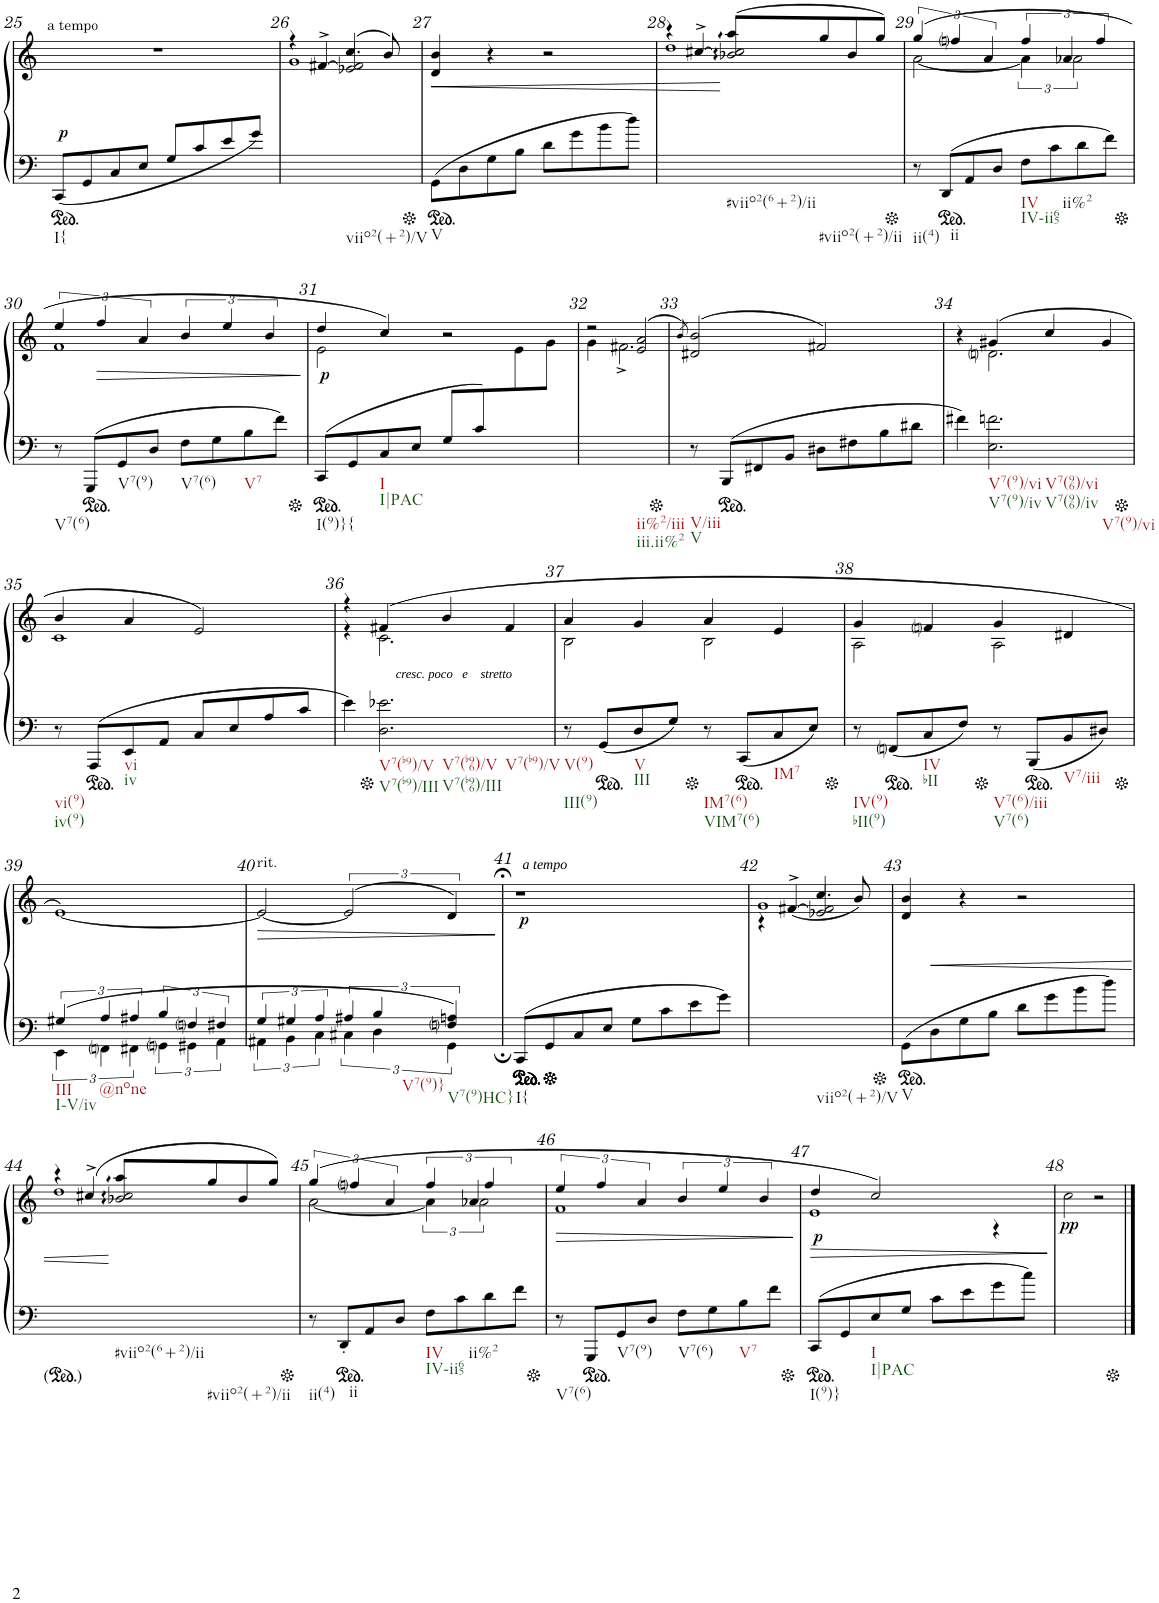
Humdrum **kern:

**kern	**kern	**dynam
*part1	*part1	*part1
*staff2	*staff1	*staff1/2
*I"Midi_1	*	*
!!LO:PB:g=z
*clefF4	*clefG2	*
*k[]	*k[]	*
*M4/4	*M4/4	*
*met(c)	*met(c)	*
=25	=25	=25
!	!LO:TX:a:t=a tempo	!
!LO:TX:b:t=I{	!	!
!	!	!LO:DY:a=2
8CC/L	1r	p
8GG/	.	.
8C/	.	.
8E/J	.	.
8G/L	.	.
8c/	.	.
8e/	.	.
8g/J	.	.
=26	=26	=26
*	*^	*
*	*	*^	*
2ryy	4r	2ryy	1g	.
.	[4f#X^/	.	.	.
!LO:TX:b:t=viio2(+2)/V	!	!	!	!
2ryy	(4.cc/	2e-X/ 2f#/]	.	.
.	8b/)	.	.	.
=27	=27	=27	=27	=27
*^	*	*	*	*
!LO:TX:b:t=V	!	!	!	!	!
!	!	!	!	!	!LO:HP:b
8GG\L	2ryy	4d/ 4b/	2ryy	2ryy	<
8D\	.	.	.	.	.
8G\	.	4r	.	.	.
8B\J	.	.	.	.	.
8d\L	2ryy	2r	2ryy	2ryy	.
8g\	.	.	.	.	.
8b\	.	.	.	.	.
8dd\J	.	.	.	.	.
*v	*v	*	*	*	*
=28	=28	=28	=28	=28
2ryy	4r	2ryy	1dd	.
.	[4cc#X^/	.	.	.
!LO:TX:b:t=#viio2(6+2)/ii	!	!	!	!
!LO:TX:b:t=#viio2(+2)/ii	!	!	!	!
2ryy	(8aa/L	2b-X/ 2cc#/]	.	[
.	8gg/	.	.	.
.	8b-/	.	.	.
.	8gg/J)	.	.	.
*	*	*v	*v	*
=29	=29	=29	=29
!LO:TX:b:t=ii(4)	!	!	!
8r	(6gg/	[2a\	.
!LO:TX:b:t=ii	!	!	!
8DD/L	.	.	.
.	6ffni/	.	.
8AA/	.	.	.
.	6a/	.	.
8D/J	.	.	.
!LO:TX:b:t=IV	!	!	!
!LO:TX:b:t=IV-ii65	!	!	!
8F\L	6ff/	6a\]	.
!LO:TX:b:t=ii%2	!	!	!
8c\	.	.	.
.	6a-X/	3a-\	.
8d\	.	.	.
.	6ff/	.	.
8f\J	.	.	.
!!LO:LB:g=z	!!
=30	=30	=30	=30
!LO:TX:b:t=V7(6)	!	!	!
8r	6ee/	1f	.
8GGG/L	.	.	.
!	!	!	!LO:HP:b
.	6ff/	.	>
!LO:TX:b:t=V7(9)	!	!	!
8GG/	.	.	.
.	6a/	.	.
8D/J	.	.	.
!LO:TX:b:t=V7(6)	!	!	!
8F\L	6b/	.	.
8G\	.	.	.
.	6ee/	.	.
!LO:TX:b:t=V7	!	!	!
8B\	.	.	.
.	6b/	.	.
8f\J	.	.	.
*	*v	*v	*
.	.	]
=31	=31	=31
*	*^	*
*	*	*^	*
!LO:TX:b:t=I(9)}{	!	!	!	!
!	!	!	!	!LO:DY:b
8CC/L	4dd/	2e\	2.ryy	p
8GG/	.	.	.	.
!LO:TX:b:t=I	!	!	!	!
!LO:TX:b:t=I|PAC	!	!	!	!
8C/	4cc/)	.	.	.
8E/J	.	.	.	.
8G/L	2r	2ryy	.	.
8c/	.	.	.	.
4ryy	.	.	8e\	.
.	.	.	8g\J	.
*	*	*v	*v	*
=32	=32	=32	=32
2ryy	2r	4g\	.
.	.	2.f#X^\	.
!LO:TX:b:t=ii%2/iii	!	!	!
!LO:TX:b:t=iii.ii%2	!	!	!
2ryy	(2e/ 2a/	.	.
=33	=33	=33	=33
.	8qb/)	.	.
!LO:TX:b:t=V/iii	!	!	!
!LO:TX:b:t=V	!	!	!
8r	(>2d#X/ 2b/	2ryy	.
8BBB/L	.	.	.
8FF#X/	.	.	.
8BB/J	.	.	.
8D#X\L	2f#X/)	2ryy	.
8F#X\	.	.	.
8B\	.	.	.
8d#X\J	.	.	.
=34	=34	=34	=34
4f#X\	4r	4ryy	.
!LO:TX:b:t=V7(9)/vi	!	!	!
!LO:TX:b:t=V7(9)/iv	!	!	!
!LO:TX:b:t=V7(96)/vi	!	!	!
!LO:TX:b:t=V7(96)/iv	!	!	!
!LO:TX:b:t=V7(9)/vi	!	!	!
2.E\ 2.fn\	(4g#X/	2.dni\	.
.	4cc/	.	.
.	4g#/	.	.
!!LO:LB:g=z	!!
=35	=35	=35	=35
!LO:TX:b:t=vi(9)	!	!	!
!LO:TX:b:t=iv(9)	!	!	!
8r	4b/	1c	.
8AAA/L	.	.	.
!LO:TX:b:t=vi	!	!	!
!LO:TX:b:t=iv	!	!	!
8EE/	4a/	.	.
8AA/J	.	.	.
8C/L	2e/)	.	.
8E/	.	.	.
8A/	.	.	.
8c/J	.	.	.
=36	=36	=36	=36
!LO:TX:a:i:t=cresc. poco   e    stretto	!	!	!
4e\	4r	4r	.
!LO:TX:b:t=V7(b9)/V	!	!	!
!LO:TX:b:t=V7(b9)/III	!	!	!
!LO:TX:b:t=V7(b96)/V	!	!	!
!LO:TX:b:t=V7(b96)/III	!	!	!
!LO:TX:b:t=V7(b9)/V	!	!	!
2.D\ 2.e-X\	(4f#X/	2.c\	.
.	4b/	.	.
.	4f#/	.	.
=37	=37	=37	=37
!LO:TX:b:t=V(9)	!	!	!
!LO:TX:b:t=III(9)	!	!	!
8r	4a/	2B\	.
8GG/L	.	.	.
!LO:TX:b:t=V	!	!	!
!LO:TX:b:t=III	!	!	!
8D/	4g/	.	.
8G/J	.	.	.
!LO:TX:b:t=IM7(6)	!	!	!
!LO:TX:b:t=VIM7(6)	!	!	!
8r	4a/	2B\	.
8CC/L	.	.	.
!LO:TX:b:t=IM7	!	!	!
8C/	4e/	.	.
8E/J	.	.	.
=38	=38	=38	=38
!LO:TX:b:t=IV(9)	!	!	!
!LO:TX:b:t=bII(9)	!	!	!
8r	4g/	2A\	.
8FFni/L	.	.	.
!LO:TX:b:t=IV	!	!	!
!LO:TX:b:t=bII	!	!	!
8C/	4fni/	.	.
8F/J	.	.	.
!LO:TX:b:t=V7(6)/iii	!	!	!
!LO:TX:b:t=V7(6)	!	!	!
8r	4g/	2A\	.
8BBB/L	.	.	.
!LO:TX:b:t=V7/iii	!	!	!
8BB/	4d#X/	.	.
8D#X/J	.	.	.
!!LO:LB:g=z
=39	=39	=39	=39
*^	*	*^	*
!LO:TX:b:t=III	!	!	!	!	!
!LO:TX:b:t=I-V/iv	!	!	!	!	!
!LO:TX:b:t=@none	!	!	!	!	!
6G#X/	6EE\	[1e)	2ryy	1ryy	.
6A/	6FFni\	.	.	.	.
6A#X/	6FF#X\	.	.	.	.
6B/	6GGni\	.	2ryy	.	.
6Fni/	6GG#X\	.	.	.	.
6F#X/	6AA\	.	.	.	.
=40	=40	=40	=40	=40	=40
!	!	!LO:TX:a:t=rit.	!	!	!
!	!	!	!	!	!LO:HP:b
6G/	6AA#X\	2e/_	2ryy	1ryy	>
6G#X/	6BB\	.	.	.	.
6A/	6C\	.	.	.	.
6A#X/	6C#X\	(>3e/]	2ryy	.	.
!LO:TX:b:t=V7(9)}	!	!	!	!	!
6B/	6D\	.	.	.	.
!LO:TX:b:t=V7(9)HC}	!	!	!	!	!
6Fni/ 6An/	6GG\	6d/)	.	.	.
*v	*v	*	*	*	*
*	*v	*v	*v	*
.	.	]
!	!LO:TX:a:i:t=a tempo	!
=41	=41	=41
*^	*^	*
*	*	*	*^	*
!LO:TX:b:t=I{	!	!	!	!	!
!	!	!	!	!	!LO:DY:a=2
8CC/L	2ryy	1r	2ryy	1ryy	p
8GG/	.	.	.	.	.
8C/	.	.	.	.	.
8E/J	.	.	.	.	.
8G\L	2ryy	.	2ryy	.	.
8c\	.	.	.	.	.
8e\	.	.	.	.	.
8g\J	.	.	.	.	.
=42	=42	=42	=42	=42	=42
!LO:TX:b:t=viio2(+2)/V	!	!	!	!	!
1ryy	2ryy	1g	4r	2ryy	.
.	.	.	([4f#X^/	.	.
.	2ryy	.	4.cc/	2e-X/ 2f#/]	.
.	.	.	8b/)	.	.
=43	=43	=43	=43	=43	=43
!LO:TX:b:t=V	!	!	!	!	!
8GG\L	2ryy	4d/ 4b/	2ryy	1ryy	.
8D\	.	.	.	.	.
8G\	.	4r	.	.	.
8B\J	.	.	.	.	.
8d\L	2ryy	2r	2ryy	.	.
8g\	.	.	.	.	.
8b\	.	.	.	.	.
8dd\J	.	.	.	.	.
*v	*v	*	*	*	*
!!LO:LB:g=z	!!	!!
=44	=44	=44	=44	=44
2ryy	4r	2ryy	1dd	.
.	(>4cc#X^/	.	.	.
!LO:TX:b:t=#viio2(6+2)/ii	!	!	!	!
!LO:TX:b:t=#viio2(+2)/ii	!	!	!	!
2ryy	8aa/L	2b-X/ 2cc#/	.	.
.	8gg/	.	.	.
.	8b-/	.	.	.
.	8gg/J)	.	.	.
=45	=45	=45	=45	=45
!LO:TX:b:t=ii(4)	!	!	!	!
8r	(>6gg/	[2a\	2ryy	.
!LO:TX:b:t=ii	!	!	!	!
8DD'/L	.	.	.	.
.	6ffni/	.	.	.
8AA/	.	.	.	.
.	6a/	.	.	.
8D/J	.	.	.	.
!LO:TX:b:t=IV	!	!	!	!
!LO:TX:b:t=IV-ii65	!	!	!	!
8F\L	4ff/	6a\]	6ryy	.
!LO:TX:b:t=ii%2	!	!	!	!
8c\	.	.	.	.
.	.	3a-X\	6a-/	.
8d\	4ff/	.	.	.
.	.	.	6ryy	.
8f\J	.	.	.	.
=46	=46	=46	=46	=46
!LO:TX:b:t=V7(6)	!	!	!	!
!	!	!	!	!LO:HP:b
8r	6ee/	1f	2ryy	>
8GGG/L	.	.	.	.
.	6ff/	.	.	.
!LO:TX:b:t=V7(9)	!	!	!	!
8GG/	.	.	.	.
.	6a/	.	.	.
8D/J	.	.	.	.
!LO:TX:b:t=V7(6)	!	!	!	!
8F\L	6b/	.	2ryy	.
8G\	.	.	.	.
.	6ee/	.	.	.
!LO:TX:b:t=V7	!	!	!	!
8B\	.	.	.	.
.	6b/	.	.	.
8f\J	.	.	.	.
*	*v	*v	*v	*
.	.	]
=47	=47	=47
*	*^	*
*	*	*^	*
!LO:TX:b:t=I(9)}	!	!	!	!
!	!	!	!	!LO:DY:b
8CC/L	1e	4dd/	2ryy	p
8GG/	.	.	.	.
!LO:TX:b:t=I	!	!	!	!
!LO:TX:b:t=I|PAC	!	!	!	!
8E/	.	2cc/)	.	.
8G/J	.	.	.	.
8c\L	.	.	2ryy	.
8e\	.	.	.	.
8g\	.	4r	.	.
8cc\J	.	.	.	.
*	*v	*v	*v	*
=48	=48	=48
!	!	!LO:DY:b
1ryy	2cc\	pp
.	2r	.
==	==	==
*-	*-	*-
